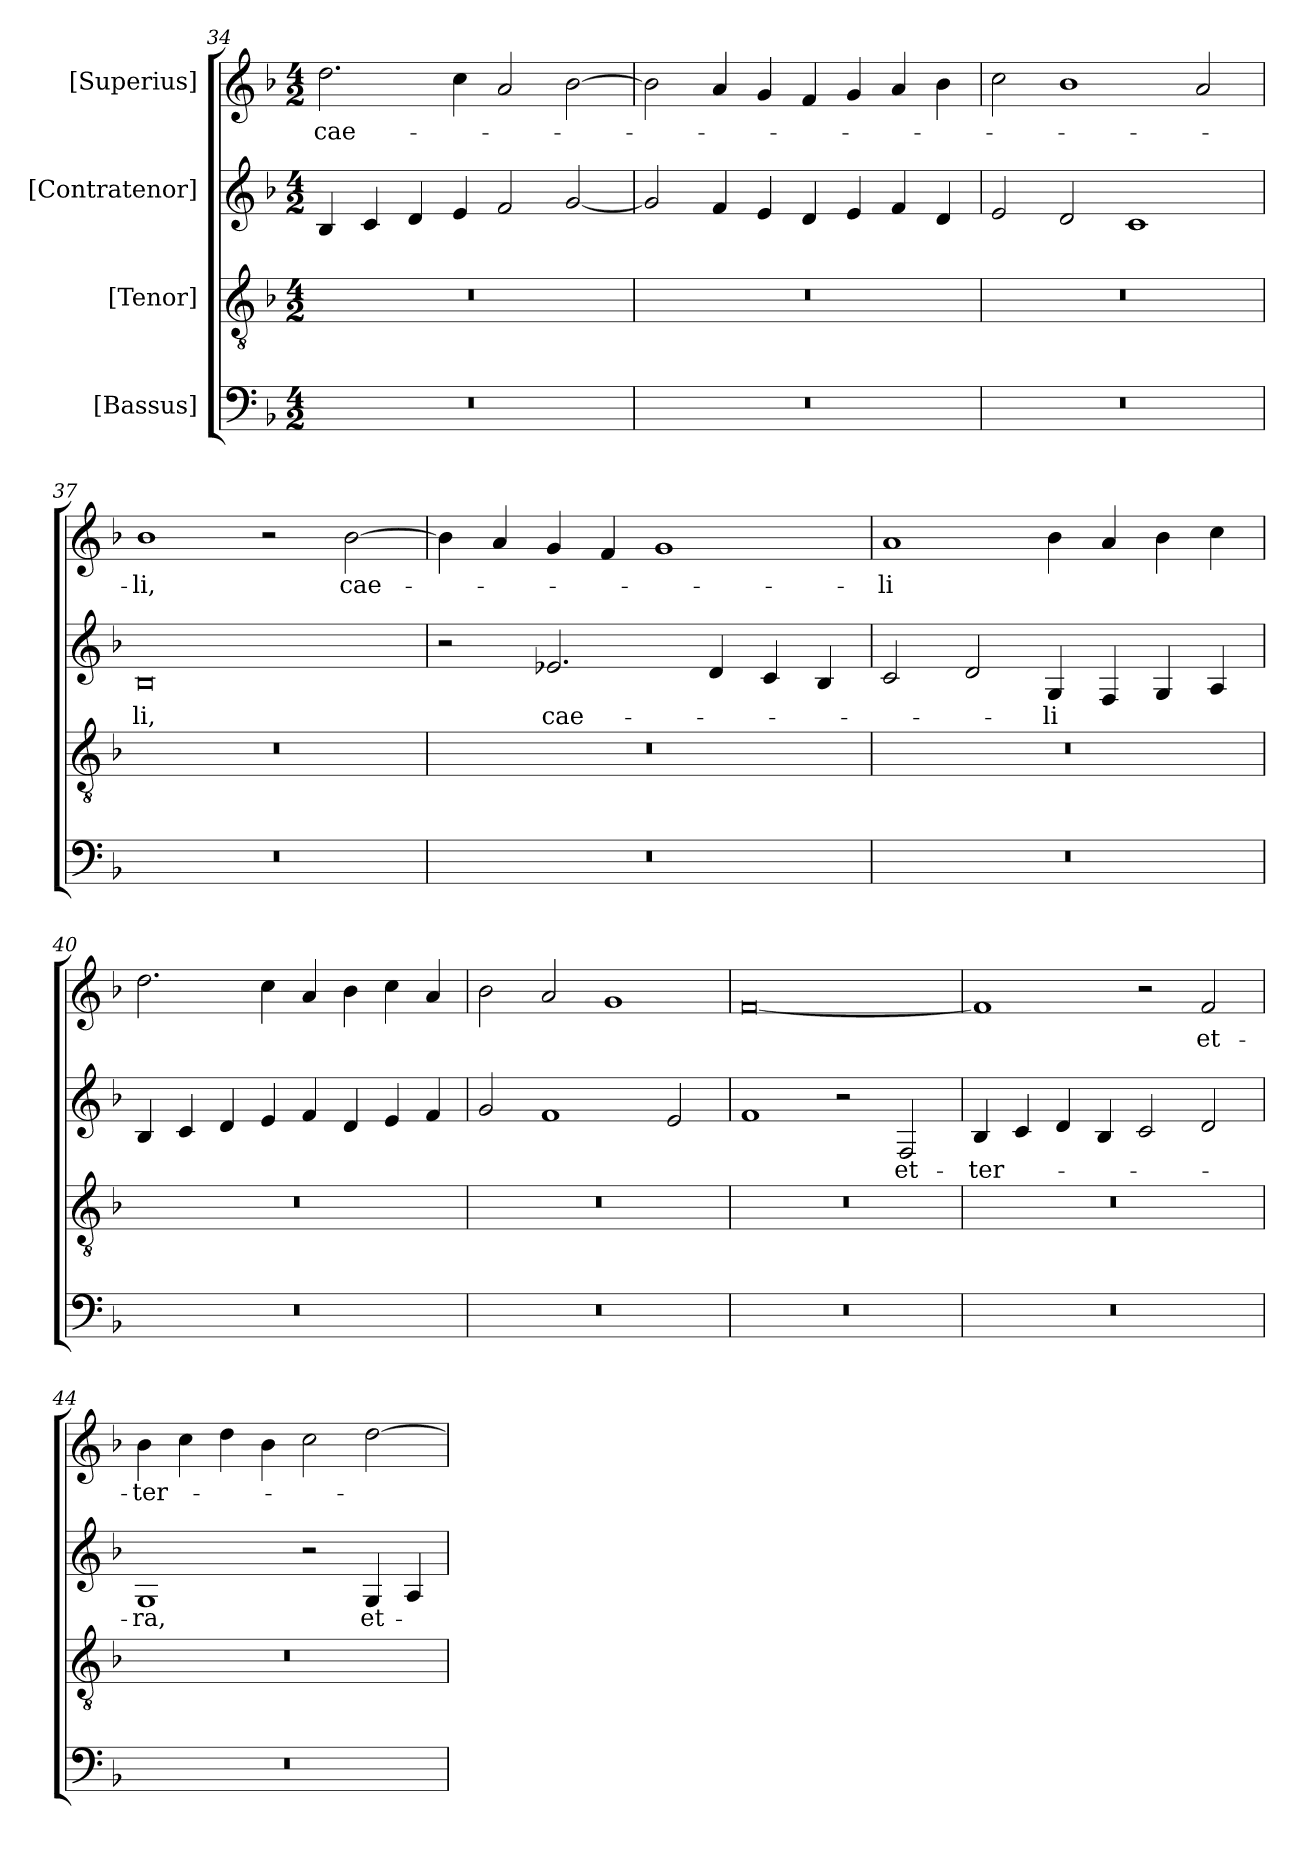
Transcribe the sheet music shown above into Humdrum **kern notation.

**kern	**kern	**kern	**text	**kern	**text
*part4	*part3	*part2	*part2	*part1	*part1
*staff4	*staff3	*staff2	*staff2	*staff1	*staff1
*I"[Bassus]	*I"[Tenor]	*I"[Contratenor]	*	*I"[Superius]	*
*clefF4	*clefGv2	*clefG2	*	*clefG2	*
*k[b-]	*k[b-]	*k[b-]	*	*k[b-]	*
*M4/2	*M4/2	*M4/2	*	*M4/2	*
=34	=34	=34	=34	=34	=34
0r	0r	4B-/	.	2.dd\	cae-
.	.	4c/	.	.	.
.	.	4d/	.	.	.
.	.	4e/	.	4cc\	.
.	.	2f/	.	2a/	.
.	.	[2g/	.	[2b-\	.
=35	=35	=35	=35	=35	=35
0r	0r	2g/]	.	2b-\]	.
.	.	4f/	.	4a/	.
.	.	4e/	.	4g/	.
.	.	4d/	.	4f/	.
.	.	4e/	.	4g/	.
.	.	4f/	.	4a/	.
.	.	4d/	.	4b-\	.
=36	=36	=36	=36	=36	=36
0r	0r	2e/	.	2cc\	.
.	.	2d/	.	1b-\	.
.	.	1c/	.	.	.
.	.	.	.	2a/	.
=37	=37	=37	=37	=37	=37
0r	0r	0B-/	-li,	1b-\	-li,
.	.	.	.	2r	.
.	.	.	.	[2b-\	cae-
=38	=38	=38	=38	=38	=38
0r	0r	2r	.	4b-\]	.
.	.	.	.	4a/	.
.	.	2.e-X/	cae-	4g/	.
.	.	.	.	4f/	.
.	.	.	.	1g/	.
.	.	4d/	.	.	.
.	.	4c/	.	.	.
.	.	4B-/	.	.	.
=39	=39	=39	=39	=39	=39
0r	0r	2c/	.	1a/	-li
.	.	2d/	.	.	.
.	.	4G/	-li	4b-\	.
.	.	4F/	.	4a/	.
.	.	4G/	.	4b-\	.
.	.	4A/	.	4cc\	.
=40	=40	=40	=40	=40	=40
0r	0r	4B-/	.	2.dd\	.
.	.	4c/	.	.	.
.	.	4d/	.	.	.
.	.	4e/	.	4cc\	.
.	.	4f/	.	4a/	.
.	.	4d/	.	4b-\	.
.	.	4e/	.	4cc\	.
.	.	4f/	.	4a/	.
=41	=41	=41	=41	=41	=41
0r	0r	2g/	.	2b-\	.
.	.	1f/	.	2a/	.
.	.	.	.	1g/	.
.	.	2e/	.	.	.
=42	=42	=42	=42	=42	=42
0r	0r	1f/	.	[0f/	.
.	.	2r	.	.	.
.	.	2F/	et-	.	.
=43	=43	=43	=43	=43	=43
0r	0r	4B-/	ter-	1f/]	.
.	.	4c/	.	.	.
.	.	4d/	.	.	.
.	.	4B-/	.	.	.
.	.	2c/	.	2r	.
.	.	2d/	.	2f/	et-
=44	=44	=44	=44	=44	=44
0r	0r	1G/	-ra,	4b-\	ter-
.	.	.	.	4cc\	.
.	.	.	.	4dd\	.
.	.	.	.	4b-\	.
.	.	2r	.	2cc\	.
.	.	4G/	et-	[2dd\	.
.	.	4A/	.	.	.
=	=	=	=	=	=
*-	*-	*-	*-	*-	*-
